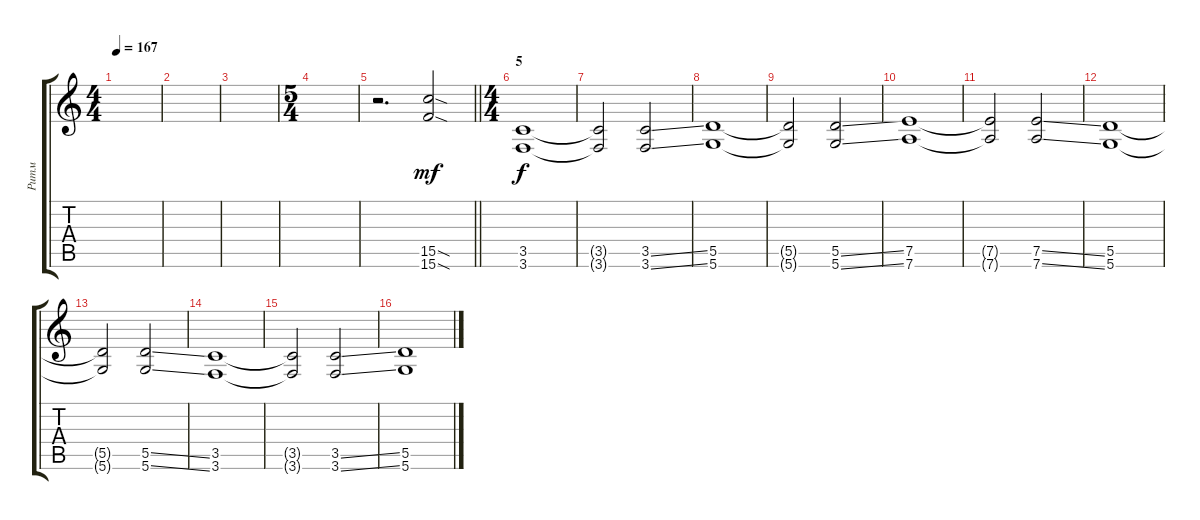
\track ("Ритм" "Ритм") {instrument distortionguitar}
\staff {score tabs}
\tuning (E4 B3 G3 D3 A2 D2) {hide}
\ts (4 4)
\tempo 167
\clef g2
\ks c
|
|
|
\ts (5 4)
|
\barLineRight lightlight
r.2{d} (15.5{sod} 15.6{sod}).2{dy mf} |
\ts (4 4)
\section ("" "5")
(3.5 3.6).1{dy f} |
(3.5{t} 3.6{t}).2 (3.5{ss} 3.6{ss}).2 |
(5.5 5.6).1 |
(5.5{t} 5.6{t}).2 (5.5{ss} 5.6{ss}).2 |
(7.5 7.6).1 |
(7.5{t} 7.6{t}).2 (7.5{ss} 7.6{ss}).2 |
(5.5 5.6).1 |
(5.5{t} 5.6{t}).2 (5.5{ss} 5.6{ss}).2 |
(3.5 3.6).1 |
(3.5{t} 3.6{t}).2 (3.5{ss} 3.6{ss}).2 |
(5.5 5.6).1
